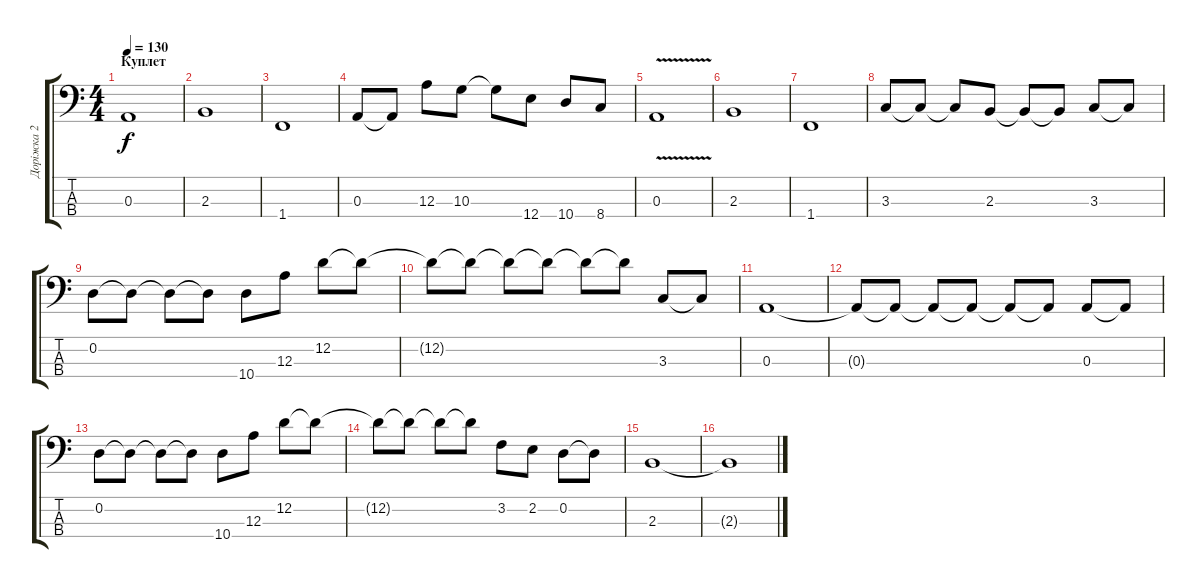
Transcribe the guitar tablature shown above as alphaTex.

\track ("Доріжка 2" "Доріжка 2") {instrument electricbassfinger}
\staff {score tabs}
\tuning (G2 D2 A1 E1) {hide}
\ts (4 4)
\section ("" "Куплет")
\tempo 130
\clef f4
\ks c
0.3.1{dy f volume 14} |
2.3.1 |
1.4.1 |
0.3.8 0.3{t}.8 12.3.8 10.3.8 10.3{t}.8 12.4.8 10.4.8 8.4.8 |
0.3{v}.1 |
2.3.1 |
1.4.1 |
3.3.8 3.3{t}.8 3.3{t}.8 2.3.8 2.3{t}.8 2.3{t}.8 3.3.8 3.3{t}.8 |
0.2.8 0.2{t}.8 0.2{t}.8 0.2{t}.8 10.4.8 12.3.8 12.2.8 12.2{t}.8 |
12.2{t}.8 12.2{t}.8 12.2{t}.8 12.2{t}.8 12.2{t}.8 12.2{t}.8 3.3.8 3.3{t}.8 |
0.3.1 |
0.3{t}.8 0.3{t}.8 0.3{t}.8 0.3{t}.8 0.3{t}.8 0.3{t}.8 0.3.8 0.3{t}.8 |
0.2.8 0.2{t}.8 0.2{t}.8 0.2{t}.8 10.4.8 12.3.8 12.2.8 12.2{t}.8 |
12.2{t}.8 12.2{t}.8 12.2{t}.8 12.2{t}.8 3.2.8 2.2.8 0.2.8 0.2{t}.8 |
2.3.1 |
2.3{t}.1
